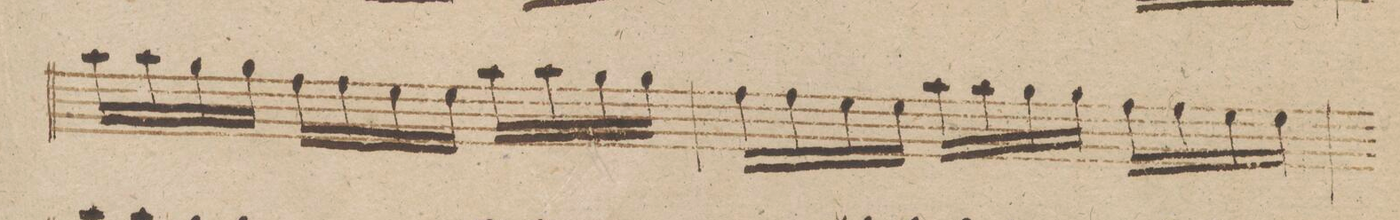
**kern	**dynam
*I"Violino 1mo	*
*clefG2	*
*k[b-]	*
*met(c|)	*
*M3/4	*
16aa\LL	.
16aa\	.
16gg\	.
16gg\JJ	.
16ff\LL	.
16ff\	.
16ee\	.
16ee\JJ	.
16aa\LL	.
16aa\	.
16gg\	.
16gg\JJ	.
=177	=177
16ff\LL	.
16ff\	.
16ee\	.
16ee\JJ	.
16aa\LL	.
16aa\	.
16gg\	.
16gg\JJ	.
16ff\LL	.
16ff\	.
16ee\	.
16ee\JJ	.
=178	=178
*-	*-
